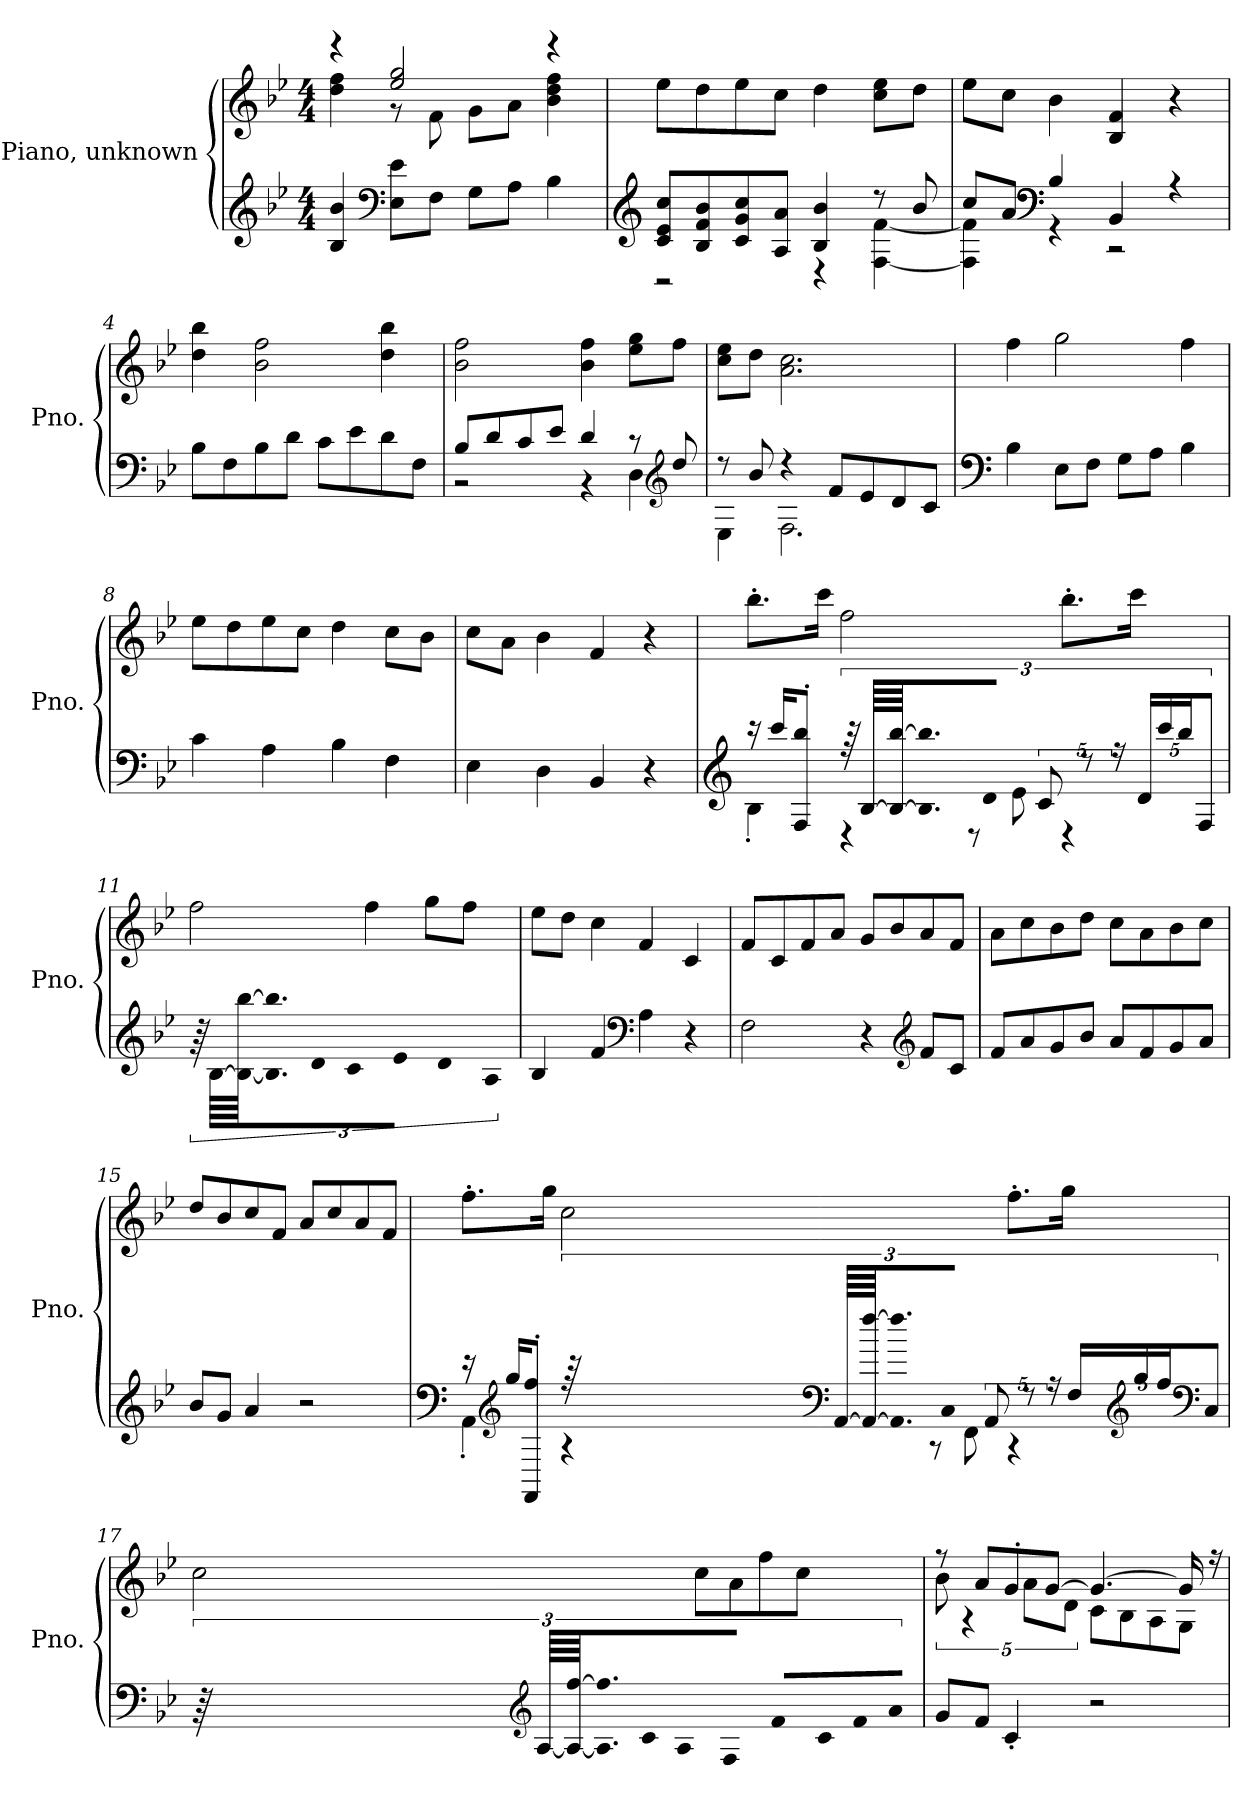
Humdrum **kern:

**kern	**kern
*part1	*part1
*staff2	*staff1
*I"Piano, unknown	*
*I'Pno.	*
*clefG2	*clefG2
*k[b-e-]	*k[b-e-]
*M4/4	*M4/4
*MM120	*MM120
=1	=1
*	*^
4B-/ 4b-/	4r	4dd\ 4ff\
*clefF4	*	*
8E-\ 8e-\L	2ee-/ 2gg/	8r
8F\J	.	8f\
8G\L	.	8g\L
8A\J	.	8a\J
4B-\	4r	4b-\ 4dd\ 4ff\
*	*v	*v
=2	=2
*clefG2	*
*^	*
8c/ 8e-/ 8cc/L	2r	8ee-\L
8B-/ 8f/ 8b-/	.	8dd\
8c/ 8g/ 8cc/	.	8ee-\
8A/ 8a/J	.	8cc\J
4B-/ 4b-/	4r	4dd\
8r	[4F\ [4f\	8cc\ 8ee-\L
8b-/	.	8dd\J
=3	=3	=3
8cc/L	4F\] 4f\]	8ee-\L
8a/J	.	8cc\J
*clefF4	*	*
4B-/	4r	4b-\
4BB-/	2r	4B-/ 4f/
4r	.	4r
*v	*v	*
=4	=4
8B-\L	4dd\ 4bb-\
8F\	.
8B-\	2b-\ 2ff\
8d\J	.
8c\L	.
8e-\	.
8d\	4dd\ 4bb-\
8F\J	.
!!LO:LB:g=z
=5	=5
*^	*
8B-/L	2r	2b-\ 2ff\
8d/	.	.
8c/	.	.
8e-/J	.	.
4d/	4r	4b-\ 4ff\
8r	4D\	8ee-\ 8gg\L
*clefG2	*	*
8dd/	.	8ff\J
=6	=6	=6
8r	4E-\	8cc\ 8ee-\L
8b-/	.	8dd\J
4r	2.F\	2.a\ 2.cc\
8f/L	.	.
8e-/	.	.
8d/	.	.
8c/J	.	.
*v	*v	*
=7	=7
*clefF4	*
4B-\	4ff\
8E-\L	2gg\
8F\J	.
8G\L	.
8A\J	.
4B-\	4ff\
=8	=8
4c\	8ee-\L
.	8dd\
4A\	8ee-\
.	8cc\J
4B-\	4dd\
4F\	8cc\L
.	8b-\J
=9	=9
4E-\	8cc\L
.	8a\J
4D\	4b-\
4BB-/	4f/
4r	4r
!!LO:LB:g=z
=10	=10
*clefG2	*
*^	*
16r	4B-'\	8.bb-'\L
16ccc/KL	.	.
8F/' 8bb-/'J	.	.
.	.	16ccc\Jk
96r	4r	2ff\
[96B-/LLLL	.	.
96B-/_ [96bb-/JJ	.	.
16.B-/] 16.bb-/]J	.	.
8d/J	.	.
10c/	8r	.
10r	.	.
.	8e-\	.
20r	.	.
20d/LL	4r	8.bb-'\L
20ccc/	.	.
20bb-/J	.	.
10F/J	.	.
.	.	16ccc\Jk
*v	*v	*
=11	=11
96r	2ff\
[96B-\LLLL	.
96B-\_ [96bb-\JJ	.
16.B-\] 16.bb-\]J	.
8d\	.
8c\	.
8e-\J	.
4d/	4ff\
4A/	8gg\L
.	8ff\J
=12	=12
4B-/	8ee-\L
.	8dd\J
4f/	4cc\
*clefF4	*
4A\	4f/
4r	4c/
!!LO:LB:g=z
=13	=13
2F\	8f/L
.	8c/
.	8f/
.	8a/J
4r	8g/L
.	8b-/
*clefG2	*
8f/L	8a/
8c/J	8f/J
=14	=14
8f/L	8a\L
8a/	8cc\
8g/	8b-\
8b-/J	8dd\J
8a/L	8cc\L
8f/	8a\
8g/	8b-\
8a/J	8cc\J
=15	=15
8b-/L	8dd/L
8g/J	8b-/
4a/	8cc/
.	8f/J
2r	8a/L
.	8cc/
.	8a/
.	8f/J
!!LO:LB:g=z
=16	=16
*clefF4	*
*^	*
16r	4AA'\	8.ff'\L
*clefG2	*	*
16gg/KL	.	.
8FF/' 8ff/'J	.	.
.	.	16gg\Jk
96r	4r	2cc\
*clefF4	*	*
[96AA/LLLL	.	.
96AA/_ [96ff/JJ	.	.
16.AA/] 16.ff/]J	.	.
8C/J	.	.
10AA/	8r	.
10r	.	.
.	8FF\	.
20r	.	.
20F/LL	4r	8.ff'\L
*clefG2	*	*
20gg/	.	.
20ff/J	.	.
*clefF4	*	*
10C/J	.	.
.	.	16gg\Jk
*v	*v	*
=17	=17
96r	2cc\
*clefG2	*
[96A/LLLL	.
96A/_ [96ff/JJ	.
16.A/] 16.ff/]J	.
8c/	.
8A/	.
8F/J	.
8f/L	8cc\L
8c/	8a\
8f/	8ff\
8a/J	8cc\J
!!LO:LB:g=z
=18	=18
*	*^
8g/L	8r	10b-\
.	.	5r
8f/J	8a/L	.
4c'/	8g'/	.
.	.	10a\L
.	[8g/J	.
.	.	10d\J
2r	4.g/_	8c\L
.	.	8B-\
.	.	8A\
.	16g/]	8G\J
.	16r	.
*	*v	*v
=	=
*-	*-
